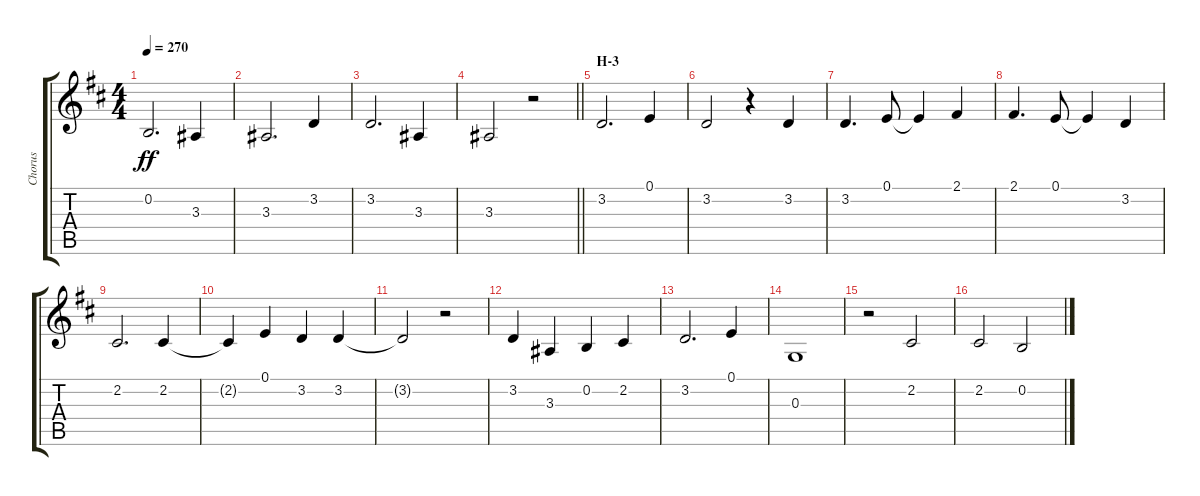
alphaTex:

\track ("Chorus" "Chorus") {instrument voiceoohs}
\staff {score tabs}
\tuning (E4 B3 G3 D3 A2 E2) {hide}
\ts (4 4)
\tempo 270
\clef g2
\ks d
0.2.2{d dy ff} 3.3.4 |
3.3.2{d} 3.2.4 |
3.2.2{d} 3.3.4 |
\barLineRight lightlight
3.3.2 r.2 |
\section ("" "H-3")
3.2.2{d} 0.1.4 |
3.2.2 r.4 3.2.4 |
3.2.4{d} 0.1.8 0.1{t}.4 2.1.4 |
2.1.4{d} 0.1.8 0.1{t}.4 3.2.4 |
2.2.2{d} 2.2.4 |
2.2{t}.4 0.1.4 3.2.4 3.2.4 |
3.2{t}.2 r.2 |
3.2.4 3.3.4 0.2.4 2.2.4 |
3.2.2{d} 0.1.4 |
0.3.1 |
r.2 2.2.2 |
2.2.2 0.2.2
